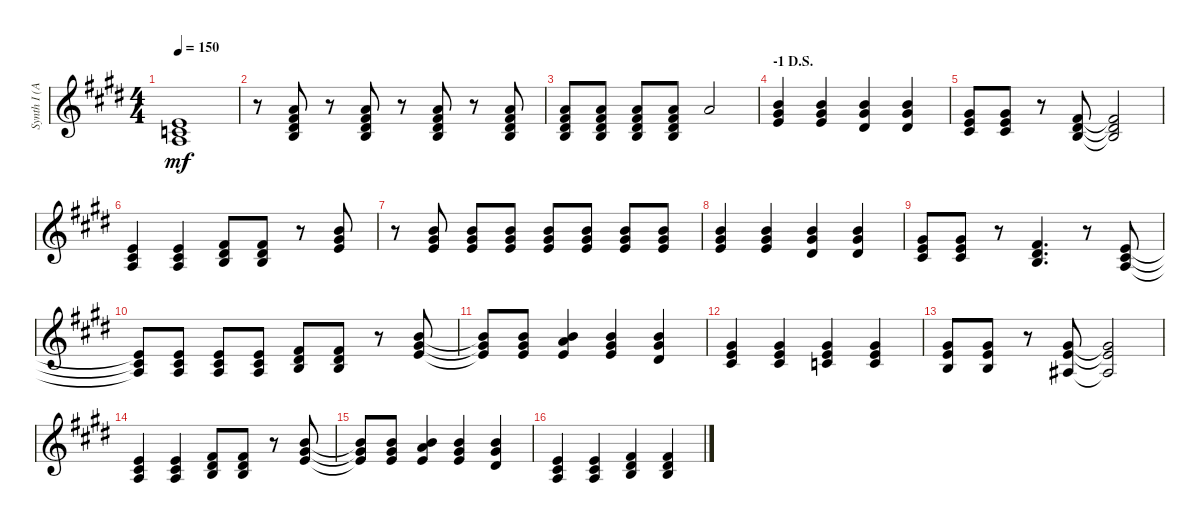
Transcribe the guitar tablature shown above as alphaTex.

\track ("Synth I (A. Piano)" "Synth I (A") {instrument acousticgrandpiano}
\staff {score}
\tuning (E4 B3 G3 D3 A2 E2 B1) {hide}
\ts (4 4)
\tempo 150
\clef g2
\ks e
(0.1 1.2 2.3).1{dy mf} |
r.8 (5.1 7.2 8.3 9.4).8 r.8 (5.1 7.2 8.3 9.4).8 r.8 (5.1 7.2 8.3 9.4).8 r.8 (5.1 7.2 8.3 9.4).8 |
(5.1 7.2 8.3 9.4).8 (5.1 7.2 8.3 9.4).8 (5.1 7.2 8.3 9.4).8 (5.1 7.2 8.3 9.4).8 5.1.2 |
\section ("" "-1 D.S.")
(4.1 5.2 16.3).4 (7.1 9.2 9.3).4 (4.1 4.2 16.3).4 (7.1 9.2 8.3).4 |
(0.1 2.2 13.3).8 (4.1 5.2 6.3).8 r.8 (2.1 0.2 8.3).8 (2.1{t} 0.2{t} 8.3{t}).2 |
(0.1 2.2 2.3).4 (0.1 2.2 2.3).4 (2.1 0.2 8.3).8 (2.1 4.2 4.3).8 r.8 (0.1 9.2 16.3).8 |
r.8 (0.1 9.2 16.3).8 (0.1 9.2 16.3).8 (0.1 9.2 16.3).8 (0.1 9.2 16.3).8 (0.1 9.2 16.3).8 (0.1 9.2 16.3).8 (0.1 9.2 16.3).8 |
(0.1 9.2 16.3).4 (0.1 9.2 16.3).4 (7.1 9.2 8.3).4 (4.1 4.2 16.3).4 |
(4.1 5.2 6.3).8 (4.1 5.2 6.3).8 r.8 (2.1 4.2 4.3).4{d} r.8 (0.1 2.2 2.3).8 |
(0.1{t} 2.2{t} 2.3{t}).8 (0.1 2.2 2.3).8 (0.1 2.2 2.3).8 (0.1 2.2 2.3).8 (2.1 0.2 8.3).8 (2.1 4.2 4.3).8 r.8 (0.1 9.2 16.3).8 |
(0.1{t} 9.2{t} 16.3{t}).8 (7.1 9.2 9.3).8 (7.1 10.2 9.3).4 (0.1 9.2 16.3).4 (7.1 9.2 8.3).4 |
(4.1 5.2 6.3).4 (0.1 2.2 13.3).4 (4.1 5.2 5.3).4 (0.1 1.2 13.3).4 |
(4.1 5.2 4.3).8 (0.1 0.2 13.3).8 r.8 (4.1 5.2 3.3).8 (4.1{t} 5.2{t} 3.3{t}).2 |
(0.1 2.2 2.3).4 (0.1 2.2 2.3).4 (2.1 4.2 4.3).8 (2.1 0.2 8.3).8 r.8 (0.1 9.2 16.3).8 |
(0.1{t} 9.2{t} 16.3{t}).8 (0.1 9.2 16.3).8 (5.1 12.2 9.3).4 (0.1 9.2 16.3).4 (7.1 9.2 8.3).4 |
(0.1 2.2 2.3).4 (0.1 2.2 2.3).4 (2.1 4.2 4.3).4 (2.1 0.2 8.3).4
